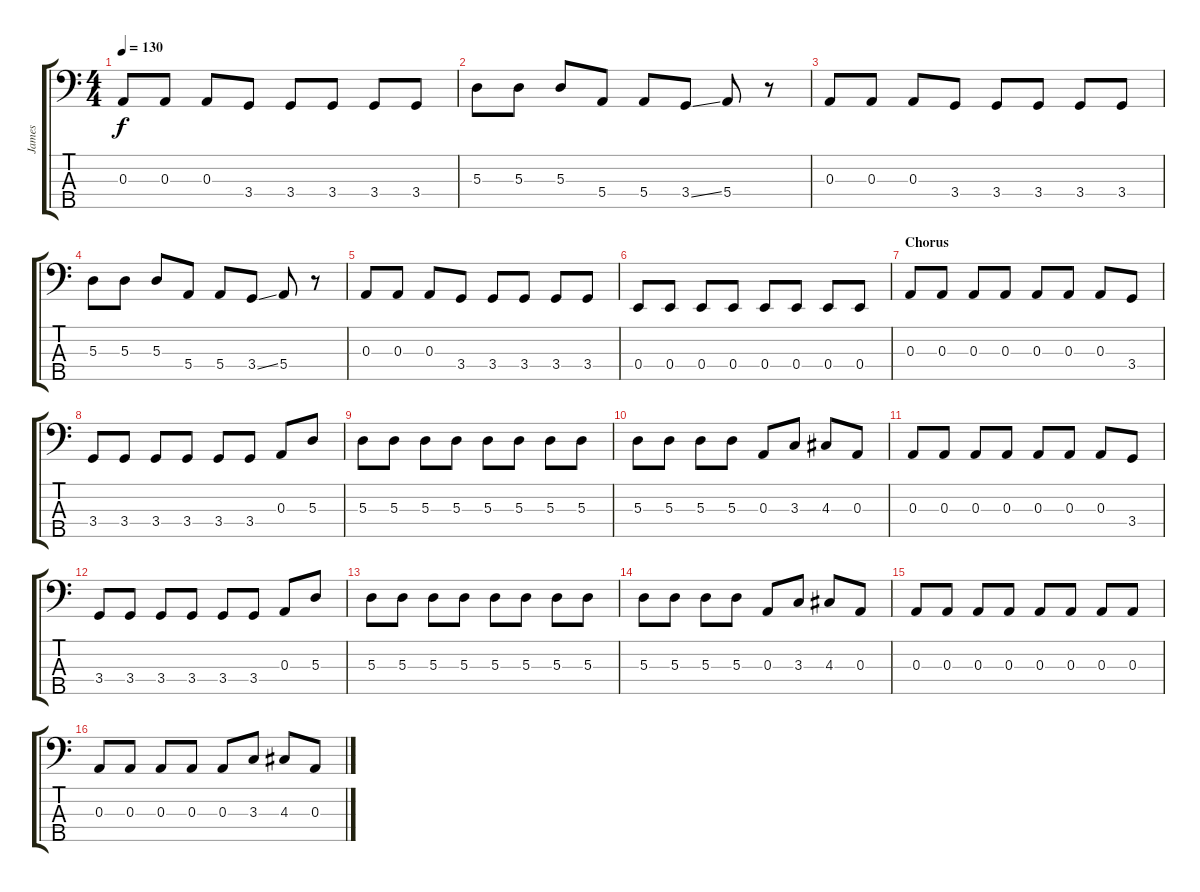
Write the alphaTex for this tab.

\track ("James" "James") {instrument electricbassfinger}
\staff {score tabs}
\tuning (G2 D2 A1 E1 B0) {hide}
\ts (4 4)
\tempo 130
\clef f4
\ks c
0.3.8{dy f} 0.3.8 0.3.8 3.4.8 3.4.8 3.4.8 3.4.8 3.4.8 |
5.3.8 5.3.8 5.3.8 5.4.8 5.4.8 3.4{ss}.8 5.4.8 r.8 |
0.3.8 0.3.8 0.3.8 3.4.8 3.4.8 3.4.8 3.4.8 3.4.8 |
5.3.8 5.3.8 5.3.8 5.4.8 5.4.8 3.4{ss}.8 5.4.8 r.8 |
0.3.8 0.3.8 0.3.8 3.4.8 3.4.8 3.4.8 3.4.8 3.4.8 |
0.4.8 0.4.8 0.4.8 0.4.8 0.4.8 0.4.8 0.4.8 0.4.8 |
\section ("" "Chorus")
0.3.8 0.3.8 0.3.8 0.3.8 0.3.8 0.3.8 0.3.8 3.4.8 |
3.4.8 3.4.8 3.4.8 3.4.8 3.4.8 3.4.8 0.3.8 5.3.8 |
5.3.8 5.3.8 5.3.8 5.3.8 5.3.8 5.3.8 5.3.8 5.3.8 |
5.3.8 5.3.8 5.3.8 5.3.8 0.3.8 3.3.8 4.3.8 0.3.8 |
0.3.8 0.3.8 0.3.8 0.3.8 0.3.8 0.3.8 0.3.8 3.4.8 |
3.4.8 3.4.8 3.4.8 3.4.8 3.4.8 3.4.8 0.3.8 5.3.8 |
5.3.8 5.3.8 5.3.8 5.3.8 5.3.8 5.3.8 5.3.8 5.3.8 |
5.3.8 5.3.8 5.3.8 5.3.8 0.3.8 3.3.8 4.3.8 0.3.8 |
0.3.8 0.3.8 0.3.8 0.3.8 0.3.8 0.3.8 0.3.8 0.3.8 |
0.3.8 0.3.8 0.3.8 0.3.8 0.3.8 3.3.8 4.3.8 0.3.8
